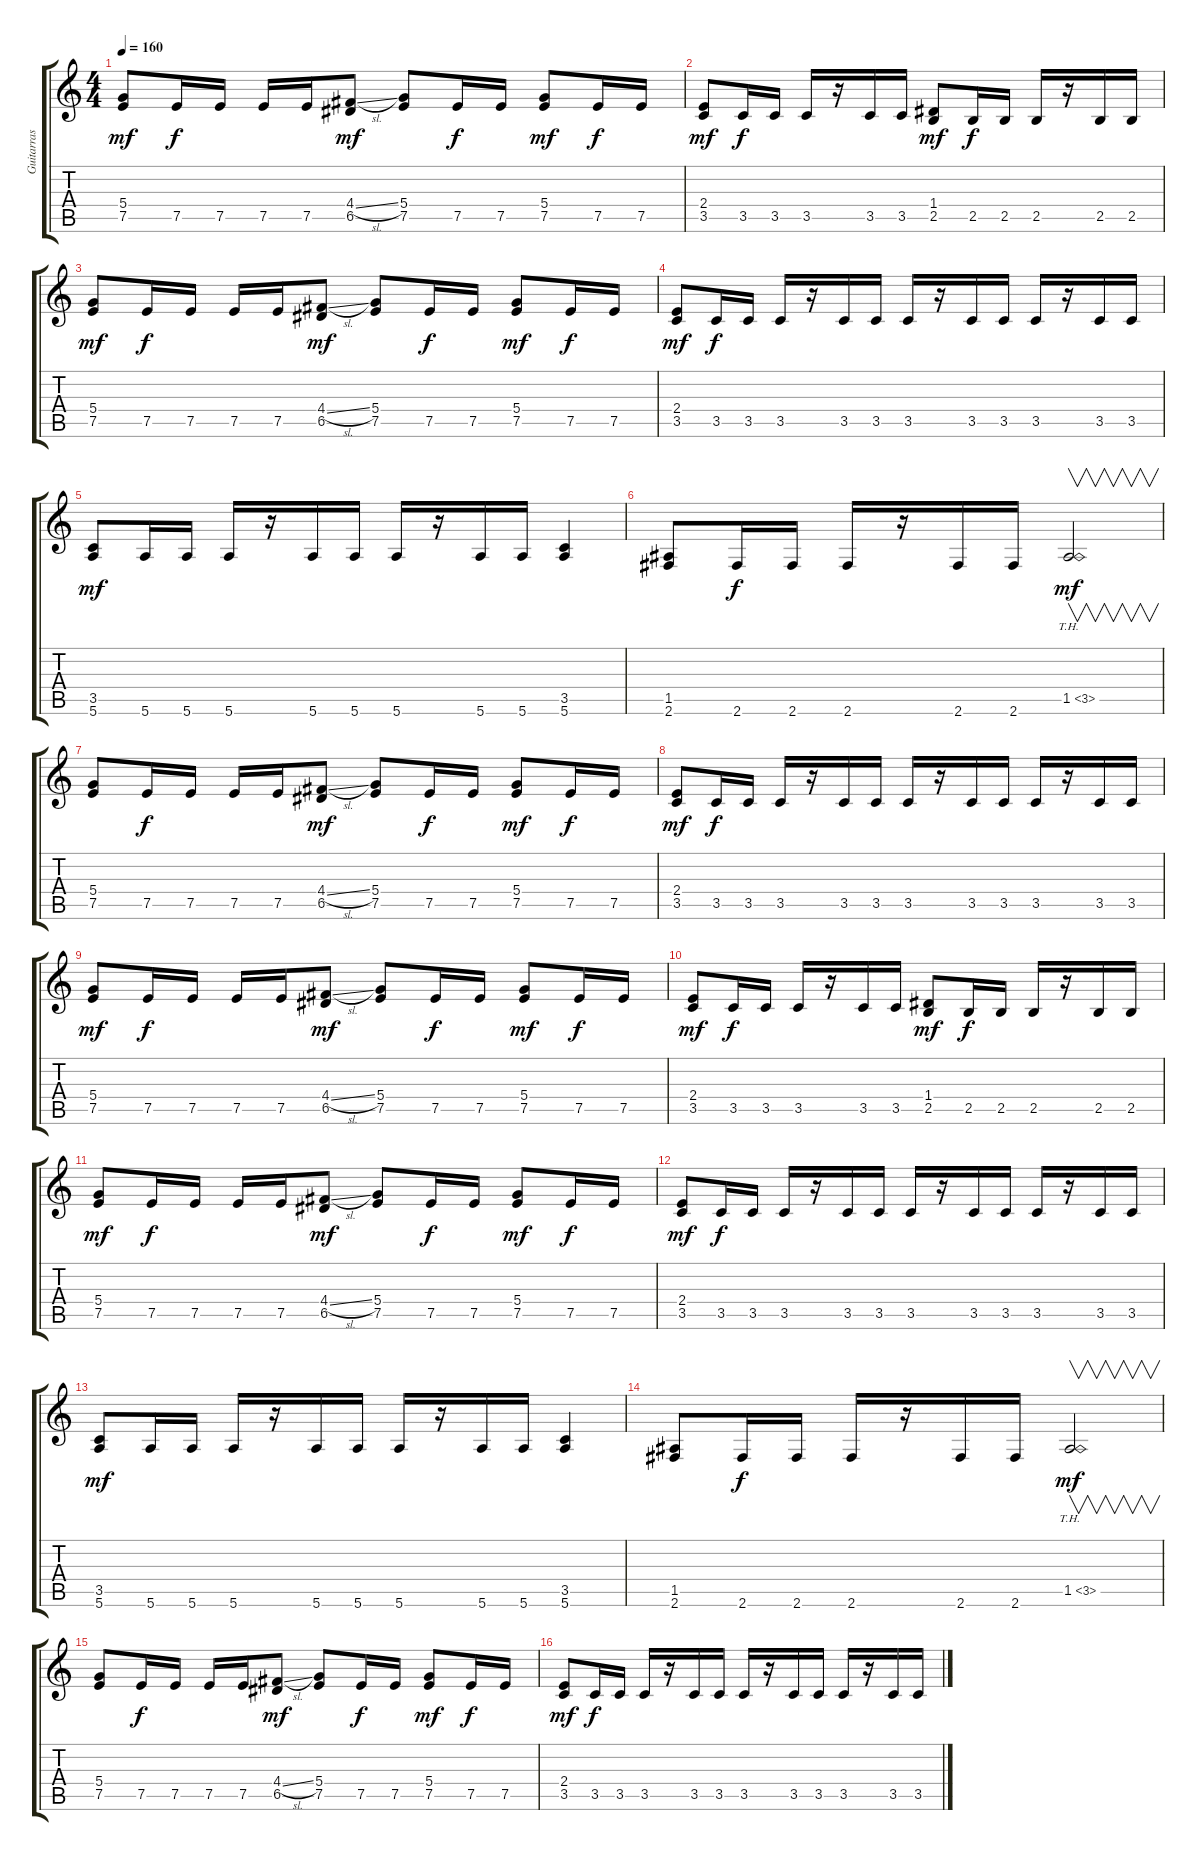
\track ("Guitarras" "Guitarras") {instrument distortionguitar}
\staff {score tabs}
\tuning (E4 B3 G3 D3 A2 E2) {hide}
\ts (4 4)
\tempo 160
\clef g2
\ks c
(5.4 7.5).8{dy mf} 7.5.16{dy f} 7.5.16 7.5.16 7.5.16 (4.4{sl} 6.5).8{dy mf} (5.4 7.5).8 7.5.16{dy f} 7.5.16 (5.4 7.5).8{dy mf} 7.5.16{dy f} 7.5.16 |
(2.4 3.5).8{dy mf} 3.5.16{dy f} 3.5.16 3.5.16 r.16 3.5.16 3.5.16 (1.4 2.5).8{dy mf} 2.5.16{dy f} 2.5.16 2.5.16 r.16 2.5.16 2.5.16 |
(5.4 7.5).8{dy mf} 7.5.16{dy f} 7.5.16 7.5.16 7.5.16 (4.4{sl} 6.5).8{dy mf} (5.4 7.5).8 7.5.16{dy f} 7.5.16 (5.4 7.5).8{dy mf} 7.5.16{dy f} 7.5.16 |
(2.4 3.5).8{dy mf} 3.5.16{dy f} 3.5.16 3.5.16 r.16 3.5.16 3.5.16 3.5.16 r.16 3.5.16 3.5.16 3.5.16 r.16 3.5.16 3.5.16 |
(3.5 5.6).8{dy mf} 5.6.16 5.6.16 5.6.16 r.16 5.6.16 5.6.16 5.6.16 r.16 5.6.16 5.6.16 (3.5 5.6).4 |
(1.5 2.6).8 2.6.16{dy f} 2.6.16 2.6.16 r.16 2.6.16 2.6.16 1.5{th 2}.2{v dy mf} |
(5.4 7.5).8 7.5.16{dy f} 7.5.16 7.5.16 7.5.16 (4.4{sl} 6.5).8{dy mf} (5.4 7.5).8 7.5.16{dy f} 7.5.16 (5.4 7.5).8{dy mf} 7.5.16{dy f} 7.5.16 |
(2.4 3.5).8{dy mf} 3.5.16{dy f} 3.5.16 3.5.16 r.16 3.5.16 3.5.16 3.5.16 r.16 3.5.16 3.5.16 3.5.16 r.16 3.5.16 3.5.16 |
(5.4 7.5).8{dy mf} 7.5.16{dy f} 7.5.16 7.5.16 7.5.16 (4.4{sl} 6.5).8{dy mf} (5.4 7.5).8 7.5.16{dy f} 7.5.16 (5.4 7.5).8{dy mf} 7.5.16{dy f} 7.5.16 |
(2.4 3.5).8{dy mf} 3.5.16{dy f} 3.5.16 3.5.16 r.16 3.5.16 3.5.16 (1.4 2.5).8{dy mf} 2.5.16{dy f} 2.5.16 2.5.16 r.16 2.5.16 2.5.16 |
(5.4 7.5).8{dy mf} 7.5.16{dy f} 7.5.16 7.5.16 7.5.16 (4.4{sl} 6.5).8{dy mf} (5.4 7.5).8 7.5.16{dy f} 7.5.16 (5.4 7.5).8{dy mf} 7.5.16{dy f} 7.5.16 |
(2.4 3.5).8{dy mf} 3.5.16{dy f} 3.5.16 3.5.16 r.16 3.5.16 3.5.16 3.5.16 r.16 3.5.16 3.5.16 3.5.16 r.16 3.5.16 3.5.16 |
(3.5 5.6).8{dy mf} 5.6.16 5.6.16 5.6.16 r.16 5.6.16 5.6.16 5.6.16 r.16 5.6.16 5.6.16 (3.5 5.6).4 |
(1.5 2.6).8 2.6.16{dy f} 2.6.16 2.6.16 r.16 2.6.16 2.6.16 1.5{th 2}.2{v dy mf} |
(5.4 7.5).8 7.5.16{dy f} 7.5.16 7.5.16 7.5.16 (4.4{sl} 6.5).8{dy mf} (5.4 7.5).8 7.5.16{dy f} 7.5.16 (5.4 7.5).8{dy mf} 7.5.16{dy f} 7.5.16 |
(2.4 3.5).8{dy mf} 3.5.16{dy f} 3.5.16 3.5.16 r.16 3.5.16 3.5.16 3.5.16 r.16 3.5.16 3.5.16 3.5.16 r.16 3.5.16 3.5.16
